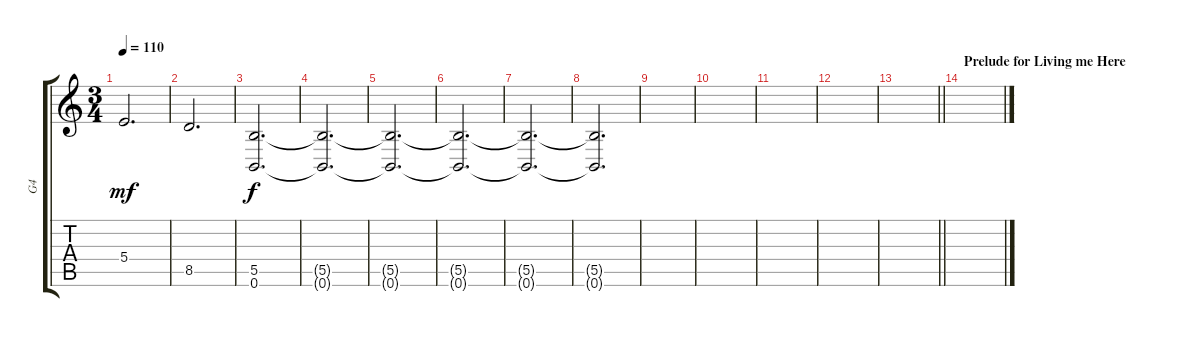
\track ("G4" "G4") {instrument distortionguitar}
\staff {score tabs}
\tuning (Db4 Ab3 E3 B2 Gb2 B1) {hide}
\ts (3 4)
\tempo 110
\clef g2
\ks c
5.4.2{d dy mf} |
8.5.2{d} |
(5.5 0.6).2{d dy f} |
(5.5{t} 0.6{t}).2{d} |
(5.5{t} 0.6{t}).2{d} |
(5.5{t} 0.6{t}).2{d} |
(5.5{t} 0.6{t}).2{d} |
(5.5{t} 0.6{t}).2{d} |
|
|
|
|
\barLineRight lightlight
|
\section ("" "Prelude for Living me Here ")
